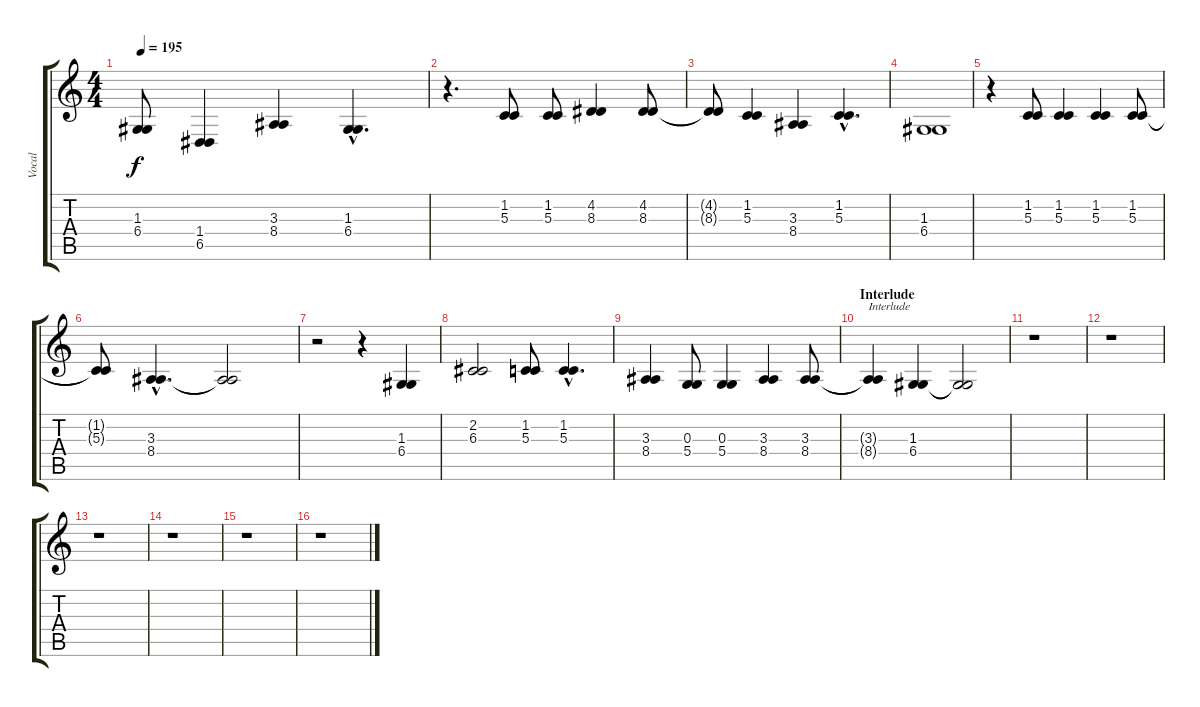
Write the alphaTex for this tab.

\track ("Vocal" "Vocal") {instrument oboe}
\staff {score tabs}
\tuning (E4 B3 G3 D3 A2 E2) {hide}
\ts (4 4)
\tempo 195
\clef g2
\ks c
(1.3{t} 6.4{t}).8{dy f} (1.4 6.5).4 (3.3 8.4).4 (1.3{hac} 6.4{hac}).4{d} |
r.4{d} (1.2 5.3).8 (1.2 5.3).8 (4.2 8.3).4 (4.2 8.3).8 |
(4.2{t} 8.3{t}).8 (1.2 5.3).4 (3.3 8.4).4 (1.2{hac} 5.3{hac}).4{d} |
(1.3 6.4).1 |
r.4 (1.2 5.3).8 (1.2 5.3).4 (1.2 5.3).4 (1.2 5.3).8 |
(1.2{t} 5.3{t}).8 (3.3{hac} 8.4{hac}).4{d} (3.3{t} 8.4{t}).2 |
r.2 r.4 (1.3 6.4).4 |
(2.2 6.3).2 (1.2 5.3).8 (1.2{hac} 5.3{hac}).4{d} |
(3.3 8.4).4 (0.3 5.4).8 (0.3 5.4).4 (3.3 8.4).4 (3.3 8.4).8 |
\section ("" "Interlude")
(3.3{t} 8.4{t}).4{txt "Interlude"} (1.3 6.4).4 (1.3{t} 6.4{t}).2 |
r.1 |
r.1 |
r.1 |
r.1 |
r.1 |
r.1
